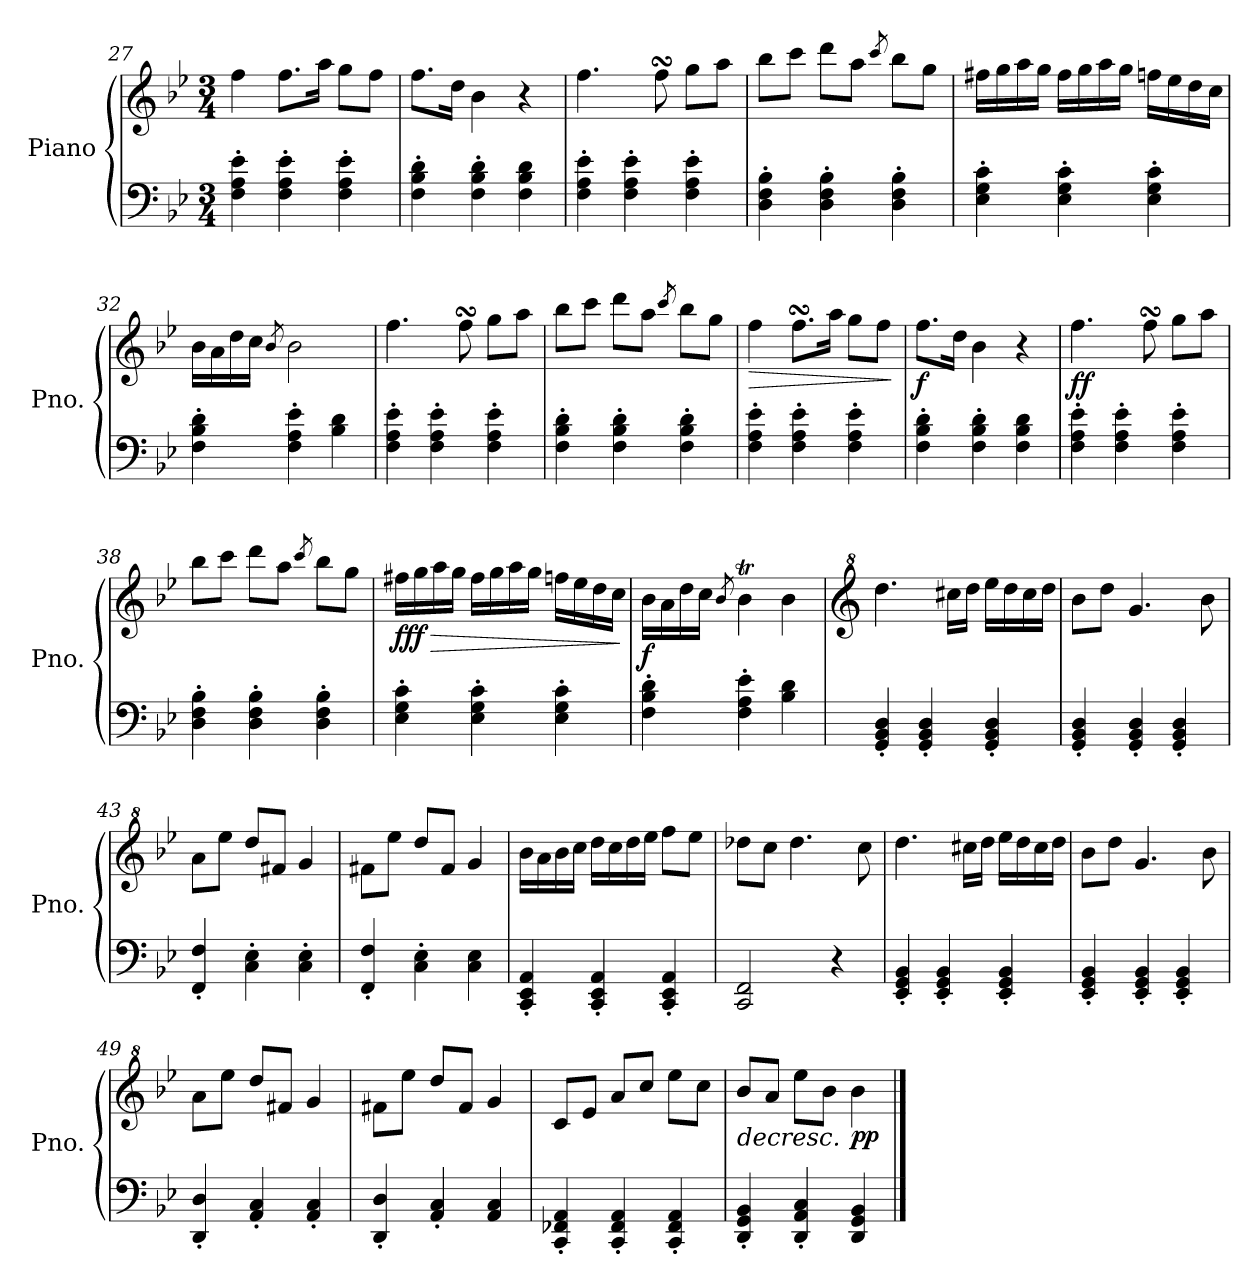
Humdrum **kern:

**kern	**kern	**dynam
*part1	*part1	*part1
*staff2	*staff1	*staff1/2
*I"Piano	*	*
*I'Pno.	*	*
*clefF4	*clefG2	*
*k[b-e-]	*k[b-e-]	*
*M3/4	*M3/4	*
=27	=27	=27
4F\' 4A\' 4e-\'	4ff\	.
4F\' 4A\' 4e-\'	8.ff\L	.
.	16aa\Jk	.
4F\' 4A\' 4e-\'	8gg\L	.
.	8ff\J	.
=28	=28	=28
4F\' 4B-\' 4d\'	8.ff\L	.
.	16dd\Jk	.
4F\' 4B-\' 4d\'	4b-\	.
4F\ 4B-\ 4d\	4r	.
!!LO:LB:g=z
=29	=29	=29
4F\' 4A\' 4e-\'	4.ff\	.
4F\' 4A\' 4e-\'	.	.
.	8ffsSSS\	.
4F\' 4A\' 4e-\'	8gg\L	.
.	8aa\J	.
=30	=30	=30
4D\' 4F\' 4B-\'	8bb-\L	.
.	8ccc\J	.
4D\' 4F\' 4B-\'	8ddd\L	.
.	8aa\J	.
.	8qccc/	.
4D\' 4F\' 4B-\'	8bb-\L	.
.	8gg\J	.
=31	=31	=31
4E-\' 4G\' 4c\'	16ff#X\LL	.
.	16gg\	.
.	16aa\	.
.	16gg\JJ	.
4E-\' 4G\' 4c\'	16ff#\LL	.
.	16gg\	.
.	16aa\	.
.	16gg\JJ	.
4E-\' 4G\' 4c\'	16ffn\LL	.
.	16ee-\	.
.	16dd\	.
.	16cc\JJ	.
=32	=32	=32
4F\' 4B-\' 4d\'	16b-\LL	.
.	16a\	.
.	16dd\	.
.	16cc\JJ	.
.	8qb-/	.
4F\' 4A\' 4e-\'	2b-\	.
4B-\ 4d\	.	.
!!LO:PB:g=z
=33	=33	=33
4F\' 4A\' 4e-\'	4.ff\	.
4F\' 4A\' 4e-\'	.	.
.	8ffsSSS\	.
4F\' 4A\' 4e-\'	8gg\L	.
.	8aa\J	.
=34	=34	=34
4F\' 4B-\' 4d\'	8bb-\L	.
.	8ccc\J	.
4F\' 4B-\' 4d\'	8ddd\L	.
.	8aa\J	.
.	8qccc/	.
4F\' 4B-\' 4d\'	8bb-\L	.
.	8gg\J	.
=35	=35	=35
!	!	!LO:HP:b
4F\' 4A\' 4e-\'	4ff\	>
4F\' 4A\' 4e-\'	8.ffsSSS\L	.
.	16aa\Jk	.
4F\' 4A\' 4e-\'	8gg\L	.
.	8ff\J	.
.	.	]
=36	=36	=36
!	!	!LO:DY:b
4F\' 4B-\' 4d\'	8.ff\L	f
.	16dd\Jk	.
4F\' 4B-\' 4d\'	4b-\	.
4F\ 4B-\ 4d\	4r	.
!!LO:LB:g=z
=37	=37	=37
!	!	!LO:DY:b
4F\' 4A\' 4e-\'	4.ff\	ff
4F\' 4A\' 4e-\'	.	.
.	8ffsSSS\	.
4F\' 4A\' 4e-\'	8gg\L	.
.	8aa\J	.
=38	=38	=38
4D\' 4F\' 4B-\'	8bb-\L	.
.	8ccc\J	.
4D\' 4F\' 4B-\'	8ddd\L	.
.	8aa\J	.
.	8qccc/	.
4D\' 4F\' 4B-\'	8bb-\L	.
.	8gg\J	.
=39	=39	=39
!	!	!LO:HP:b
!	!	!LO:DY:n=1:b
4E-\' 4G\' 4c\'	16ff#X\LL	> fff
.	16gg\	.
.	16aa\	.
.	16gg\JJ	.
4E-\' 4G\' 4c\'	16ff#\LL	.
.	16gg\	.
.	16aa\	.
.	16gg\JJ	.
4E-\' 4G\' 4c\'	16ffn\LL	.
.	16ee-\	.
.	16dd\	.
.	16cc\JJ	.
.	.	]
=40	=40	=40
!	!	!LO:DY:b
4F\' 4B-\' 4d\'	16b-\LL	f
.	16a\	.
.	16dd\	.
.	16cc\JJ	.
.	8qb-/	.
4F\' 4A\' 4e-\'	4b-T\	.
4B-\ 4d\	4b-\	.
!!LO:LB:g=z
=41	=41	=41
*	*clefG^2	*
4GG/' 4BB-/' 4D/'	4.ddd\	.
4GG/' 4BB-/' 4D/'	.	.
.	16ccc#X\LL	.
.	16ddd\JJ	.
4GG/' 4BB-/' 4D/'	16eee-\LL	.
.	16ddd\	.
.	16ccc#\	.
.	16ddd\JJ	.
=42	=42	=42
4GG/' 4BB-/' 4D/'	8bb-\L	.
.	8ddd\J	.
4GG/' 4BB-/' 4D/'	4.gg/	.
4GG/' 4BB-/' 4D/'	.	.
.	8bb-\	.
=43	=43	=43
4FF/' 4F/'	8aa\L	.
.	8eee-\J	.
4C\' 4E-\'	8ddd/L	.
.	8ff#X/J	.
4C\' 4E-\'	4gg/	.
=44	=44	=44
4FF/' 4F/'	8ff#X\L	.
.	8eee-\J	.
4C\' 4E-\'	8ddd/L	.
.	8ff#/J	.
4C\ 4E-\	4gg/	.
!!LO:LB:g=z
=45	=45	=45
4CC/' 4EE-/' 4AA/'	16bb-\LL	.
.	16aa\	.
.	16bb-\	.
.	16ccc\JJ	.
4CC/' 4EE-/' 4AA/'	16ddd\LL	.
.	16ccc\	.
.	16ddd\	.
.	16eee-\JJ	.
4CC/' 4EE-/' 4AA/'	8fff\L	.
.	8eee-\J	.
=46	=46	=46
2CC/ 2FF/	8ddd-X\L	.
.	8ccc\J	.
.	4.ddd-\	.
4r	.	.
.	8ccc\	.
=47	=47	=47
4EE-/' 4GG/' 4BB-/'	4.ddd\	.
4EE-/' 4GG/' 4BB-/'	.	.
.	16ccc#X\LL	.
.	16ddd\JJ	.
4EE-/' 4GG/' 4BB-/'	16eee-\LL	.
.	16ddd\	.
.	16ccc#\	.
.	16ddd\JJ	.
=48	=48	=48
4EE-/' 4GG/' 4BB-/'	8bb-\L	.
.	8ddd\J	.
4EE-/' 4GG/' 4BB-/'	4.gg/	.
4EE-/' 4GG/' 4BB-/'	.	.
.	8bb-\	.
!!LO:LB:g=z
=49	=49	=49
4DD/' 4D/'	8aa\L	.
.	8eee-\J	.
4AA/' 4C/'	8ddd/L	.
.	8ff#X/J	.
4AA/' 4C/'	4gg/	.
=50	=50	=50
4DD/' 4D/'	8ff#X\L	.
.	8eee-\J	.
4AA/' 4C/'	8ddd/L	.
.	8ff#/J	.
4AA/ 4C/	4gg/	.
=51	=51	=51
4CC/' 4FF-X/' 4AA/'	8cc/L	.
.	8ee-/J	.
4CC/' 4FF-/' 4AA/'	8aa/L	.
.	8ccc/J	.
4CC/' 4FF-/' 4AA/'	8eee-\L	.
.	8ccc\J	.
=52	=52	=52
!	!	!LO:HP:b
4DD/' 4GG/' 4BB-/'	8bb-/L	>
.	8aa/J	.
4DD/' 4AA/' 4C/'	8eee-\L	.
.	8bb-\J	.
!	!	!LO:DY:b
4DD/ 4GG/ 4BB-/	4bb-\	pp
.	.	]
==	==	==
*-	*-	*-
